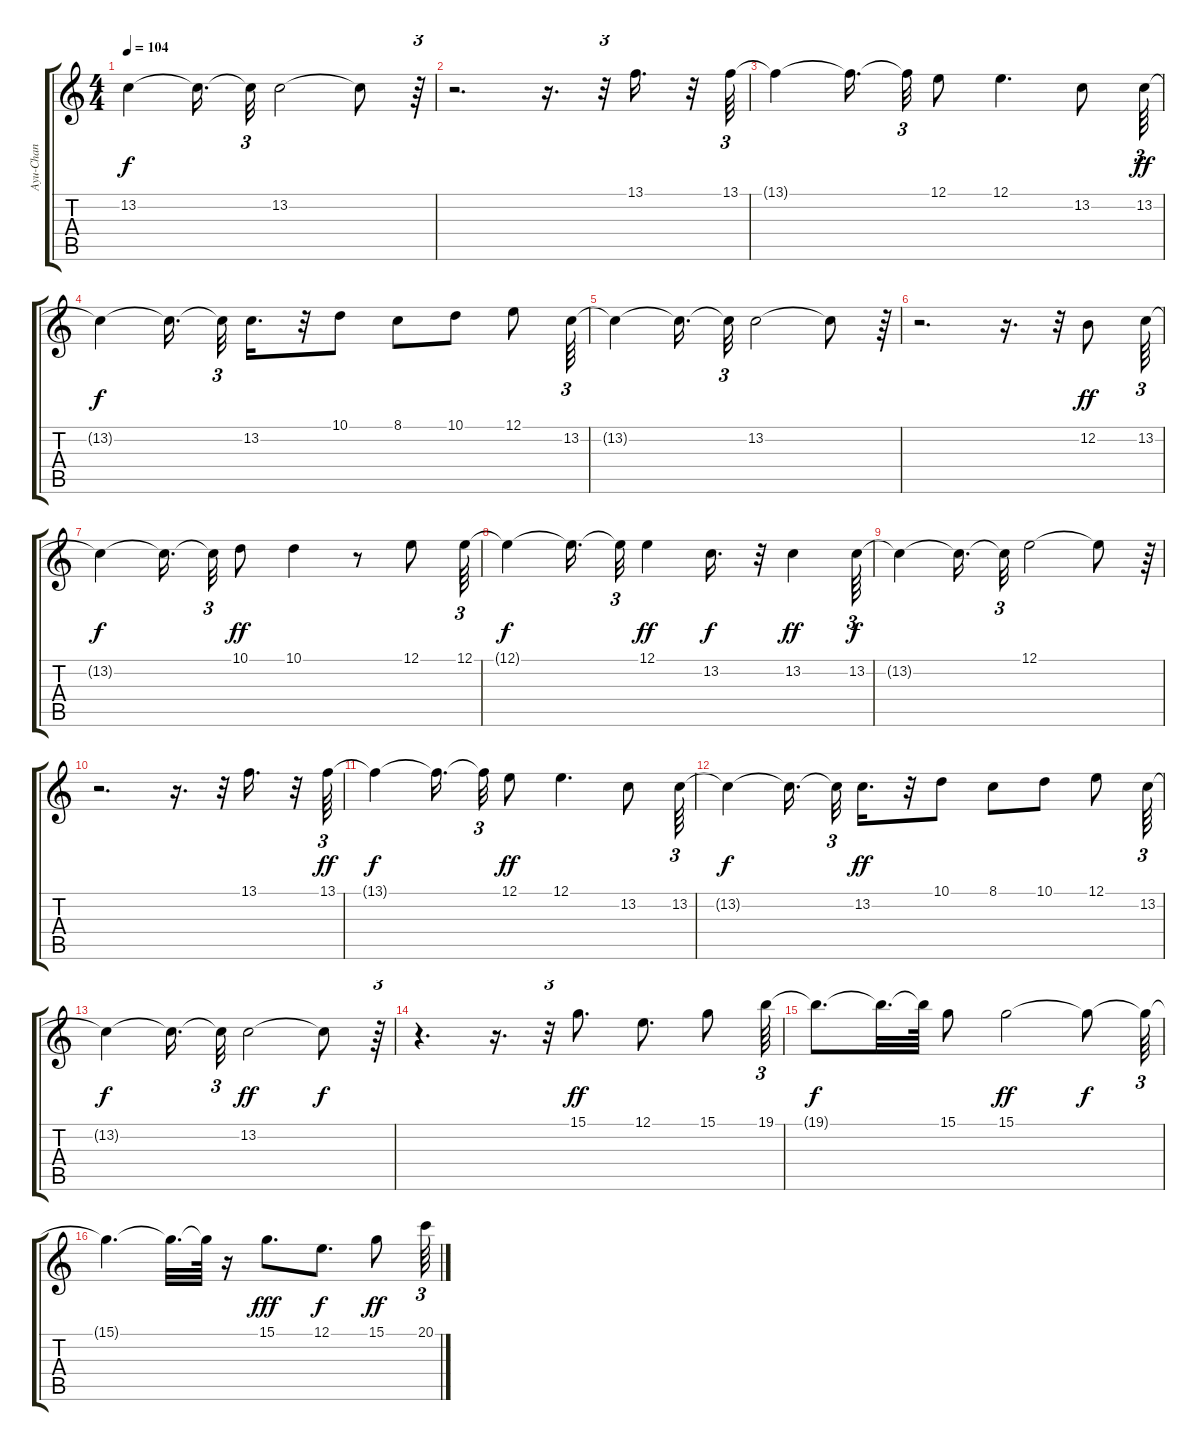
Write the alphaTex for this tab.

\track ("Ayu-Chan" "Ayu-Chan") {instrument flute}
\staff {score tabs}
\tuning (E4 B3 G3 D3 A2 E2) {hide}
\ts (4 4)
\tempo 104
\clef g2
\ks c
13.2{t}.4{dy f} 13.2{t}.16{d} 13.2{t}.32{tu (3 2)} 13.2.2 13.2{t}.8 r.64{tu (3 2)} |
r.2{d} r.16{d} r.32{tu (3 2)} 13.1.16{d} r.32 13.1.64{tu (3 2)} |
13.1{t}.4 13.1{t}.16{d beam splitsecondary} 13.1{t}.32{tu (3 2)} 12.1.8 12.1.4{d} 13.2.8 13.2.64{tu (3 2) dy ff} |
13.2{t}.4{dy f} 13.2{t}.16{d beam splitsecondary} 13.2{t}.32{tu (3 2)} 13.2.16{d} r.32 10.1.8 8.1.8 10.1.8 12.1.8 13.2.64{tu (3 2)} |
13.2{t}.4 13.2{t}.16{d} 13.2{t}.32{tu (3 2)} 13.2.2 13.2{t}.8 r.64{tu (3 2)} |
r.2{d} r.16{d} r.32{tu (3 2)} 12.2.8{dy ff} 13.2.64{tu (3 2)} |
13.2{t}.4{dy f} 13.2{t}.16{d beam splitsecondary} 13.2{t}.32{tu (3 2)} 10.1.8{dy ff} 10.1.4 r.8 12.1.8 12.1.64{tu (3 2)} |
12.1{t}.4{dy f} 12.1{t}.16{d} 12.1{t}.32{tu (3 2)} 12.1.4{dy ff} 13.2.16{d dy f} r.32 13.2.4{dy ff} 13.2.64{tu (3 2) dy f} |
13.2{t}.4 13.2{t}.16{d} 13.2{t}.32{tu (3 2)} 12.1.2 12.1{t}.8 r.64{tu (3 2)} |
r.2{d} r.16{d} r.32{tu (3 2)} 13.1.16{d} r.32 13.1.64{tu (3 2) dy ff} |
13.1{t}.4{dy f} 13.1{t}.16{d beam splitsecondary} 13.1{t}.32{tu (3 2)} 12.1.8{dy ff} 12.1.4{d} 13.2.8 13.2.64{tu (3 2)} |
13.2{t}.4{dy f} 13.2{t}.16{d beam splitsecondary} 13.2{t}.32{tu (3 2)} 13.2.16{d dy ff} r.32 10.1.8 8.1.8 10.1.8 12.1.8 13.2.64{tu (3 2)} |
13.2{t}.4{dy f} 13.2{t}.16{d} 13.2{t}.32{tu (3 2)} 13.2.2{dy ff} 13.2{t}.8{dy f} r.64{tu (3 2)} |
r.4{d} r.16{d} r.32{tu (3 2)} 15.1.8{d dy ff} 12.1.8{d} 15.1.8 19.1.64{tu (3 2)} |
19.1{t}.8{d dy f} 19.1{t}.32{d} 19.1{t}.64 15.1.8 15.1.2{dy ff} 15.1{t}.8{dy f} 15.1{t}.64{tu (3 2)} |
15.1{t}.4{d} 15.1{t}.32{d} 15.1{t}.64 r.16 15.1.8{d dy fff} 12.1.8{d dy f} 15.1.8{dy ff} 20.1.64{tu (3 2)}
